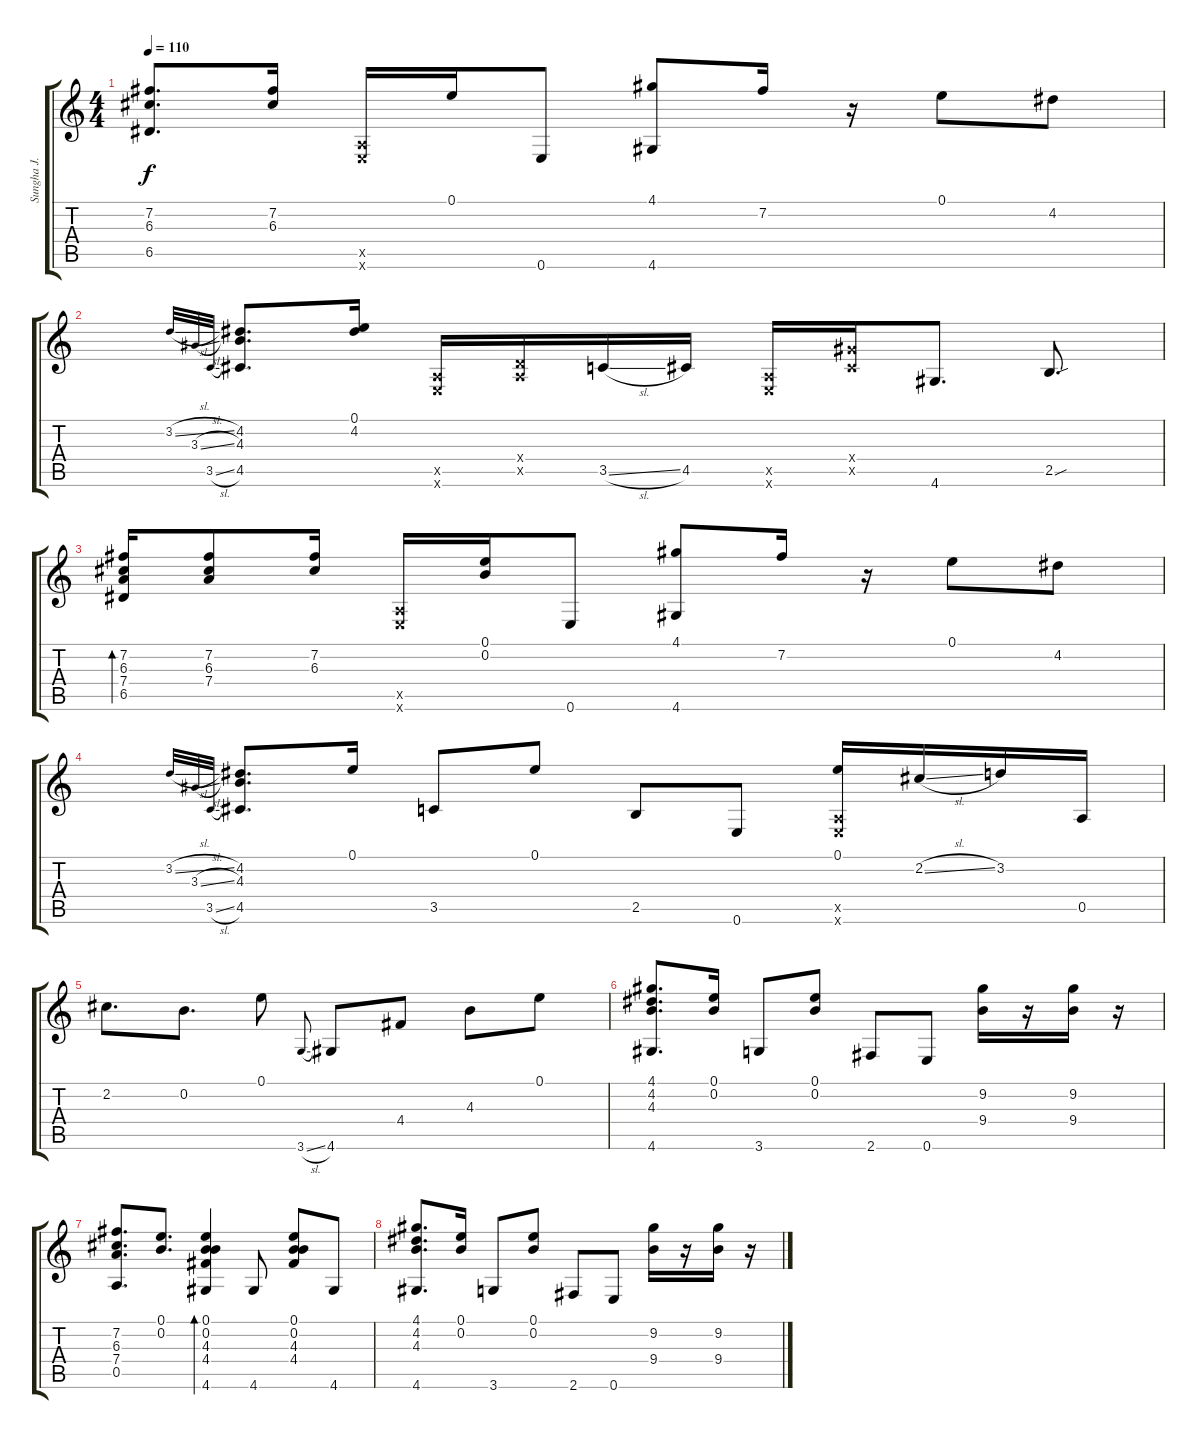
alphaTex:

\track ("Sungha J." "Sungha J.") {instrument acousticguitarsteel}
\staff {score tabs}
\tuning (E4 B3 G3 D3 A2 E2) {hide}
\ts (4 4)
\tempo 110
\clef g2
\ks c
(7.2 6.3 6.5).8{d dy f} (7.2 6.3).16 (0.5{x} 0.6{x}).16 0.1.16 0.6.8 (4.1 4.6).8 7.2.16 r.16 0.1.8 4.2.8 |
3.2{sl}.32{gr onbeat} 3.3{sl}.32{gr onbeat} 3.5{sl}.32{gr onbeat} (4.2 4.3 4.5).8{d} (0.1 4.2).16 (0.5{x} 0.6{x}).16 (0.4{x} 0.5{x}).16 3.5{sl}.16 4.5.16 (0.5{x} 0.6{x}).16 (6.4{x} 4.5{x}).16 4.6.8{d} 2.5{sou}.8{d} |
(7.2 6.3 7.4 6.5).16{bd 120} (7.2 6.3 7.4).8 (7.2 6.3).16 (0.5{x} 0.6{x}).16 (0.1 0.2).16 0.6.8 (4.1 4.6).8 7.2.16 r.16 0.1.8 4.2.8 |
3.2{sl}.32{gr onbeat} 3.3{sl}.32{gr onbeat} 3.5{sl}.32{gr onbeat} (4.2 4.3 4.5).8{d} 0.1.16 3.5.8 0.1.8 2.5.8 0.6.8 (0.1 0.5{x} 0.6{x}).16 2.2{sl}.16 3.2.16 0.5.16 |
2.2.8{d} 0.2.8{d} 0.1.8 3.6{sl}.8{gr onbeat} 4.6.8 4.4.8 4.3.8 0.1.8 |
(4.1 4.2 4.3 4.6).8{d} (0.1 0.2).16 3.6.8 (0.1 0.2).8 2.6.8 0.6.8 (9.2 9.4).16 r.16 (9.2 9.4).16 r.16 |
(7.2 6.3 7.4 0.5).8{d} (0.1 0.2).8{d} (0.1 0.2 4.3 4.4 4.6).4{bd 120} 4.6.8 (0.1 0.2 4.3 4.4).8 4.6.8 |
(4.1 4.2 4.3 4.6).8{d} (0.1 0.2).16 3.6.8 (0.1 0.2).8 2.6.8 0.6.8 (9.2 9.4).16 r.16 (9.2 9.4).16 r.16
